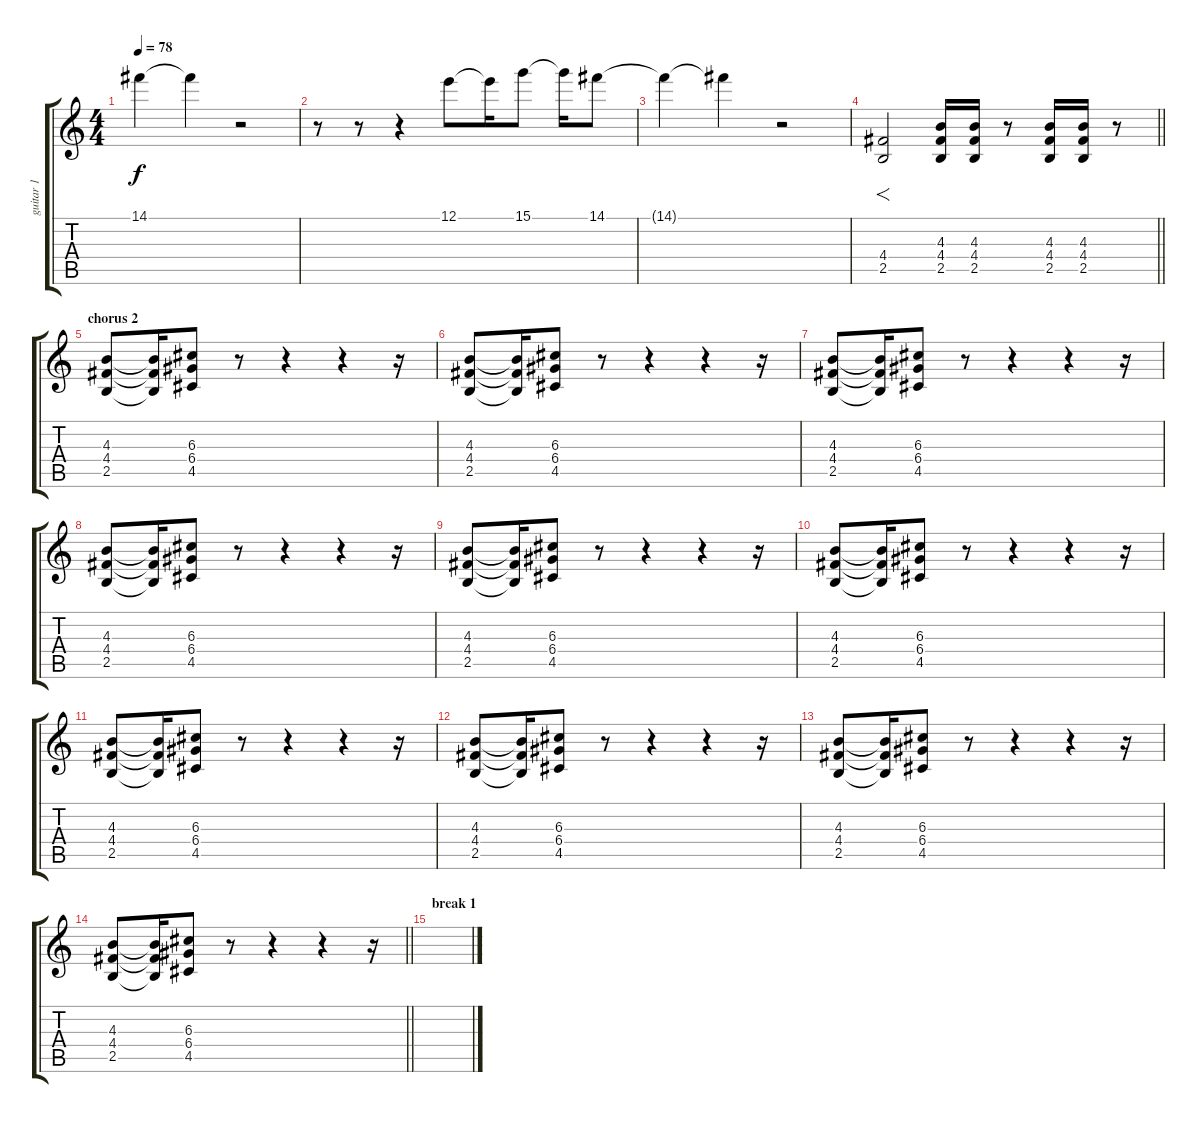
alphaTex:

\track ("guitar 1" "guitar 1") {instrument overdrivenguitar}
\staff {score tabs}
\tuning (E4 B3 G3 D3 A2 E2) {hide}
\ts (4 4)
\tempo 78
\clef g2
\ks c
14.1{t}.4{dy f} 14.1{t}.4 r.2 |
r.8 r.8 r.4 12.1.8 12.1{t}.16 15.1.8 15.1{t}.16 14.1.8 |
14.1{t}.4 14.1{t}.4 r.2 |
\barLineRight lightlight
(4.4 2.5).2{f} (4.3 4.4 2.5).16{volume 12} (4.3 4.4 2.5).16 r.8 (4.3 4.4 2.5).16 (4.3 4.4 2.5).16 r.8 |
\section ("" "chorus 2")
(4.3 4.4 2.5).8 (4.3{t} 4.4{t} 2.5{t}).16 (6.3 6.4 4.5).8 r.8 r.4 r.4 r.16 |
(4.3 4.4 2.5).8 (4.3{t} 4.4{t} 2.5{t}).16 (6.3 6.4 4.5).8 r.8 r.4 r.4 r.16 |
(4.3 4.4 2.5).8 (4.3{t} 4.4{t} 2.5{t}).16 (6.3 6.4 4.5).8 r.8 r.4 r.4 r.16 |
(4.3 4.4 2.5).8 (4.3{t} 4.4{t} 2.5{t}).16 (6.3 6.4 4.5).8 r.8 r.4 r.4 r.16 |
(4.3 4.4 2.5).8 (4.3{t} 4.4{t} 2.5{t}).16 (6.3 6.4 4.5).8 r.8 r.4 r.4 r.16 |
(4.3 4.4 2.5).8 (4.3{t} 4.4{t} 2.5{t}).16 (6.3 6.4 4.5).8 r.8 r.4 r.4 r.16 |
(4.3 4.4 2.5).8 (4.3{t} 4.4{t} 2.5{t}).16 (6.3 6.4 4.5).8 r.8 r.4 r.4 r.16 |
(4.3 4.4 2.5).8 (4.3{t} 4.4{t} 2.5{t}).16 (6.3 6.4 4.5).8 r.8 r.4 r.4 r.16 |
(4.3 4.4 2.5).8 (4.3{t} 4.4{t} 2.5{t}).16 (6.3 6.4 4.5).8 r.8 r.4 r.4 r.16 |
\barLineRight lightlight
(4.3 4.4 2.5).8 (4.3{t} 4.4{t} 2.5{t}).16 (6.3 6.4 4.5).8 r.8 r.4 r.4 r.16 |
\section ("" "break 1")
